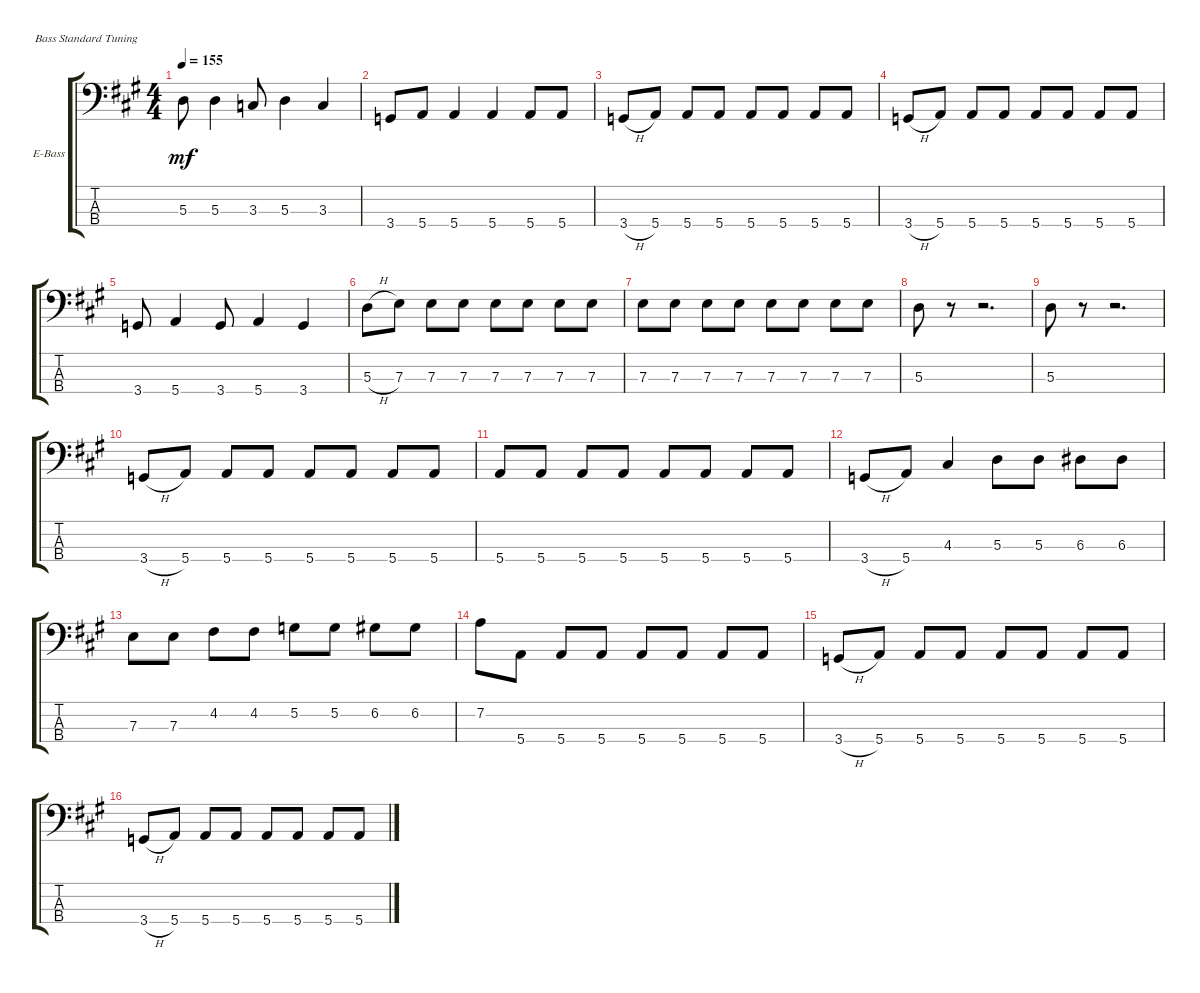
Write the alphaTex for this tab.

\defaultSystemsLayout 4
\bracketExtendMode groupsimilarinstruments
\firstSystemTrackNameOrientation horizontal
\otherSystemsTrackNameOrientation horizontal
\track ("John Paul Jones" "E-Bass") {instrument electricbassfinger}
\staff {score tabs}
\tuning (G2 D2 A1 E1)
\ts (4 4)
\tempo 155
\clef f4
\ks a
5.3.8{dy mf} 5.3.4 3.3.8 5.3.4 3.3.4 |
3.4.8 5.4.8 5.4.4 5.4.4 5.4.8 5.4.8 |
3.4{h}.8 5.4.8 5.4.8 5.4.8 5.4.8 5.4.8 5.4.8 5.4.8 |
3.4{h}.8 5.4.8 5.4.8 5.4.8 5.4.8 5.4.8 5.4.8 5.4.8 |
3.4.8 5.4.4 3.4.8 5.4.4 3.4.4 |
5.3{h}.8 7.3.8 7.3.8 7.3.8 7.3.8 7.3.8 7.3.8 7.3.8 |
7.3.8 7.3.8 7.3.8 7.3.8 7.3.8 7.3.8 7.3.8 7.3.8 |
5.3.8 r.8 r.2{d} |
5.3.8 r.8 r.2{d} |
3.4{h}.8 5.4.8 5.4.8 5.4.8 5.4.8 5.4.8 5.4.8 5.4.8 |
5.4.8 5.4.8 5.4.8 5.4.8 5.4.8 5.4.8 5.4.8 5.4.8 |
3.4{h}.8 5.4.8 4.3.4 5.3.8 5.3.8 6.3.8 6.3.8 |
7.3.8 7.3.8 4.2.8 4.2.8 5.2.8 5.2.8 6.2.8 6.2.8 |
7.2.8 5.4.8 5.4.8 5.4.8 5.4.8 5.4.8 5.4.8 5.4.8 |
3.4{h}.8 5.4.8 5.4.8 5.4.8 5.4.8 5.4.8 5.4.8 5.4.8 |
3.4{h}.8 5.4.8 5.4.8 5.4.8 5.4.8 5.4.8 5.4.8 5.4.8
